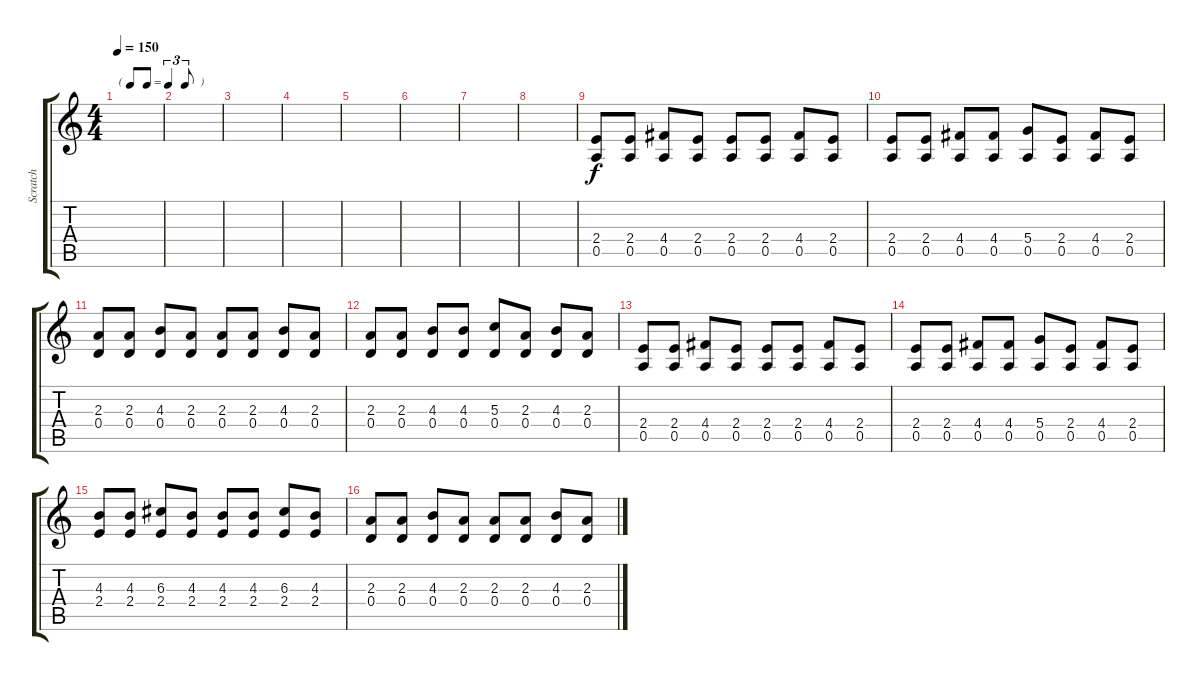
\track ("Scratch" "Scratch") {instrument electricguitarmuted}
\staff {score tabs}
\tuning (E4 B3 G3 D3 A2 E2) {hide}
\ts (4 4)
\tf triplet8th
\tempo 150
\clef g2
\ks c
|
|
|
|
|
|
|
|
(2.4 0.5).8 (2.4 0.5).8 (4.4 0.5).8 (2.4 0.5).8 (2.4 0.5).8 (2.4 0.5).8 (4.4 0.5).8 (2.4 0.5).8 |
(2.4 0.5).8 (2.4 0.5).8 (4.4 0.5).8 (4.4 0.5).8 (5.4 0.5).8 (2.4 0.5).8 (4.4 0.5).8 (2.4 0.5).8 |
(2.3 0.4).8 (2.3 0.4).8 (4.3 0.4).8 (2.3 0.4).8 (2.3 0.4).8 (2.3 0.4).8 (4.3 0.4).8 (2.3 0.4).8 |
(2.3 0.4).8 (2.3 0.4).8 (4.3 0.4).8 (4.3 0.4).8 (5.3 0.4).8 (2.3 0.4).8 (4.3 0.4).8 (2.3 0.4).8 |
(2.4 0.5).8 (2.4 0.5).8 (4.4 0.5).8 (2.4 0.5).8 (2.4 0.5).8 (2.4 0.5).8 (4.4 0.5).8 (2.4 0.5).8 |
(2.4 0.5).8 (2.4 0.5).8 (4.4 0.5).8 (4.4 0.5).8 (5.4 0.5).8 (2.4 0.5).8 (4.4 0.5).8 (2.4 0.5).8 |
(4.3 2.4).8 (4.3 2.4).8 (6.3 2.4).8 (4.3 2.4).8 (4.3 2.4).8 (4.3 2.4).8 (6.3 2.4).8 (4.3 2.4).8 |
(2.3 0.4).8 (2.3 0.4).8 (4.3 0.4).8 (2.3 0.4).8 (2.3 0.4).8 (2.3 0.4).8 (4.3 0.4).8 (2.3 0.4).8
